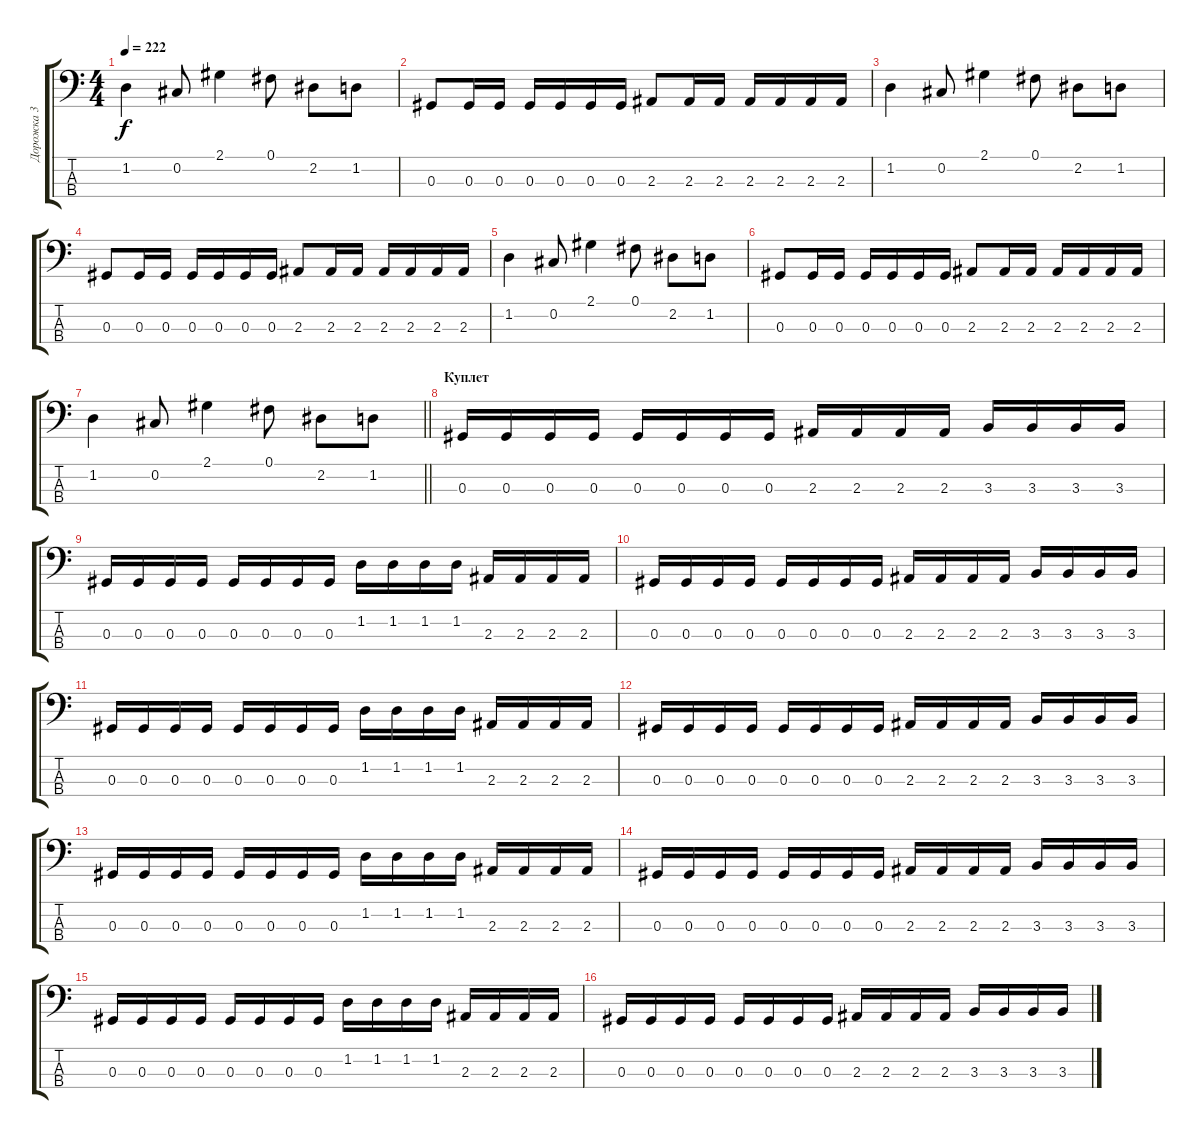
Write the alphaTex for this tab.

\track ("Дорожка 3" "Дорожка 3") {instrument electricbassfinger}
\staff {score tabs}
\tuning (Gb2 Db2 Ab1 Eb1) {hide}
\ts (4 4)
\tempo 222
\clef f4
\ks c
1.2.4{dy f} 0.2.8 2.1.4 0.1.8 2.2.8 1.2.8 |
0.3.8 0.3.16 0.3.16 0.3.16 0.3.16 0.3.16 0.3.16 2.3.8 2.3.16 2.3.16 2.3.16 2.3.16 2.3.16 2.3.16 |
1.2.4 0.2.8 2.1.4 0.1.8 2.2.8 1.2.8 |
0.3.8 0.3.16 0.3.16 0.3.16 0.3.16 0.3.16 0.3.16 2.3.8 2.3.16 2.3.16 2.3.16 2.3.16 2.3.16 2.3.16 |
1.2.4 0.2.8 2.1.4 0.1.8 2.2.8 1.2.8 |
0.3.8 0.3.16 0.3.16 0.3.16 0.3.16 0.3.16 0.3.16 2.3.8 2.3.16 2.3.16 2.3.16 2.3.16 2.3.16 2.3.16 |
\barLineRight lightlight
1.2.4 0.2.8 2.1.4 0.1.8 2.2.8 1.2.8 |
\section ("" "Куплет")
0.3.16 0.3.16 0.3.16 0.3.16 0.3.16 0.3.16 0.3.16 0.3.16 2.3.16 2.3.16 2.3.16 2.3.16 3.3.16 3.3.16 3.3.16 3.3.16 |
0.3.16 0.3.16 0.3.16 0.3.16 0.3.16 0.3.16 0.3.16 0.3.16 1.2.16 1.2.16 1.2.16 1.2.16 2.3.16 2.3.16 2.3.16 2.3.16 |
0.3.16 0.3.16 0.3.16 0.3.16 0.3.16 0.3.16 0.3.16 0.3.16 2.3.16 2.3.16 2.3.16 2.3.16 3.3.16 3.3.16 3.3.16 3.3.16 |
0.3.16 0.3.16 0.3.16 0.3.16 0.3.16 0.3.16 0.3.16 0.3.16 1.2.16 1.2.16 1.2.16 1.2.16 2.3.16 2.3.16 2.3.16 2.3.16 |
0.3.16 0.3.16 0.3.16 0.3.16 0.3.16 0.3.16 0.3.16 0.3.16 2.3.16 2.3.16 2.3.16 2.3.16 3.3.16 3.3.16 3.3.16 3.3.16 |
0.3.16 0.3.16 0.3.16 0.3.16 0.3.16 0.3.16 0.3.16 0.3.16 1.2.16 1.2.16 1.2.16 1.2.16 2.3.16 2.3.16 2.3.16 2.3.16 |
0.3.16 0.3.16 0.3.16 0.3.16 0.3.16 0.3.16 0.3.16 0.3.16 2.3.16 2.3.16 2.3.16 2.3.16 3.3.16 3.3.16 3.3.16 3.3.16 |
0.3.16 0.3.16 0.3.16 0.3.16 0.3.16 0.3.16 0.3.16 0.3.16 1.2.16 1.2.16 1.2.16 1.2.16 2.3.16 2.3.16 2.3.16 2.3.16 |
0.3.16 0.3.16 0.3.16 0.3.16 0.3.16 0.3.16 0.3.16 0.3.16 2.3.16 2.3.16 2.3.16 2.3.16 3.3.16 3.3.16 3.3.16 3.3.16
